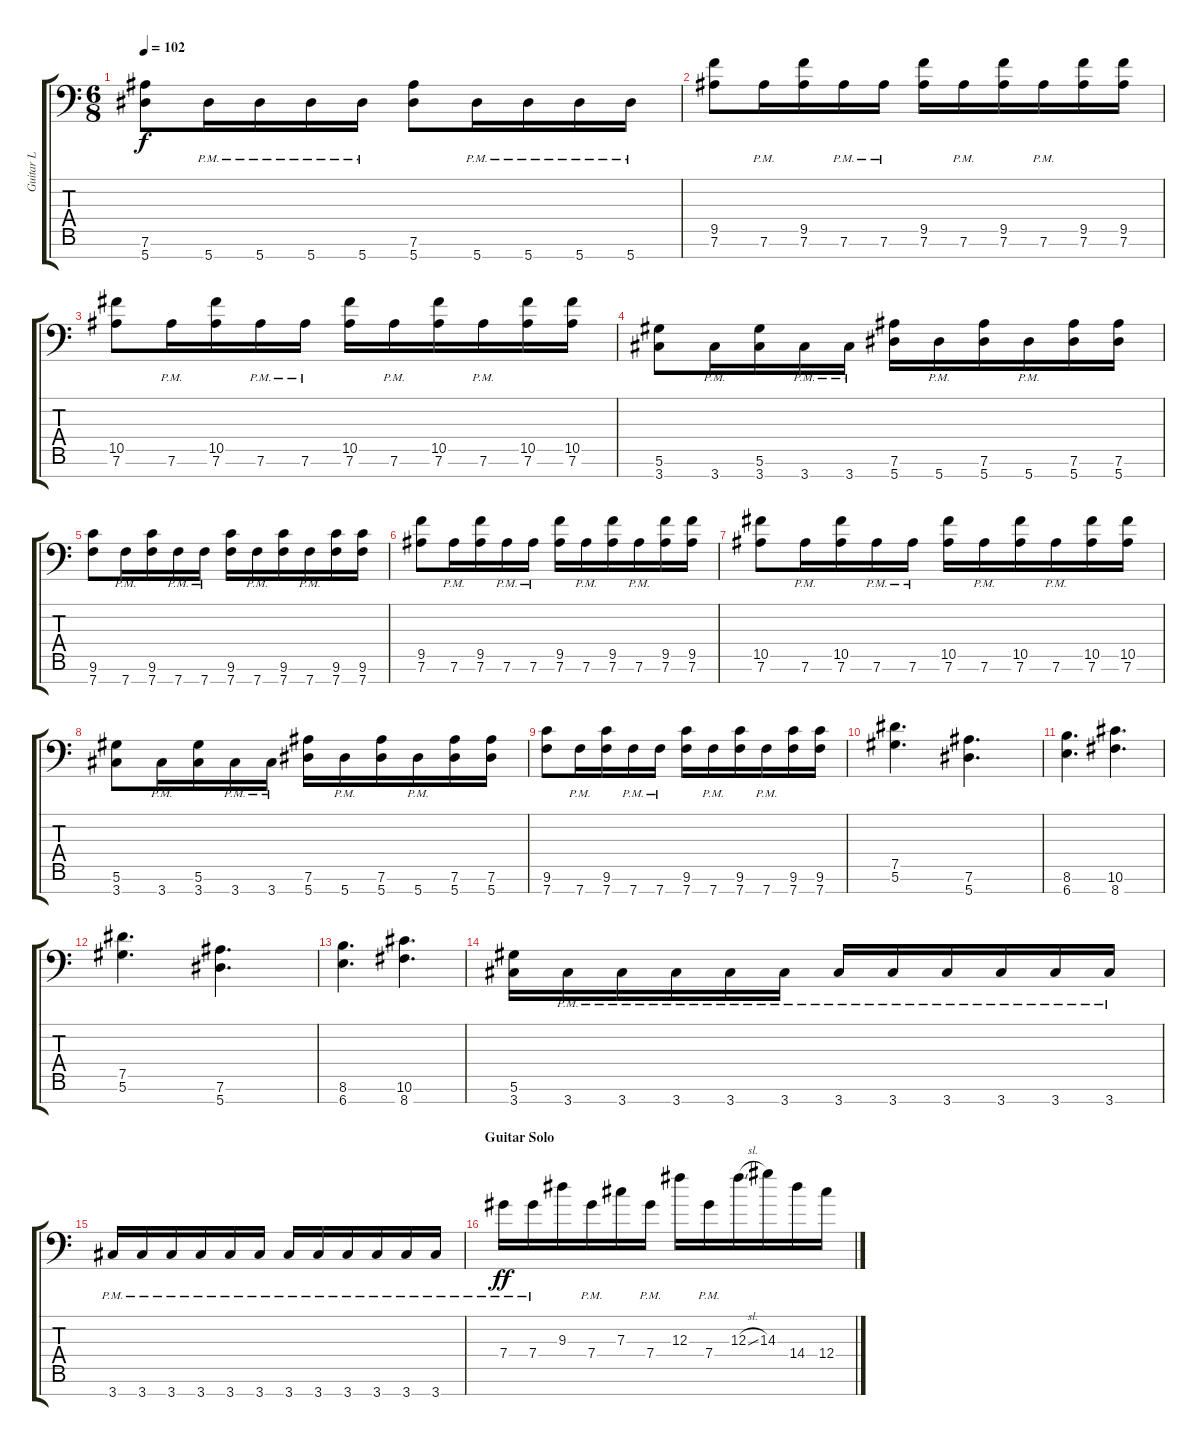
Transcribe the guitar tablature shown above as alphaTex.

\track ("Guitar L" "Guitar L") {instrument distortionguitar}
\staff {score tabs}
\tuning (Eb4 Bb3 Gb3 Db3 Ab2 Eb2 Bb1) {hide}
\ts (6 8)
\tempo 102
\clef f4
\ks c
(7.6 5.7).8{dy f} 5.7{pm}.16 5.7{pm}.16 5.7{pm}.16 5.7{pm}.16 (7.6 5.7).8 5.7{pm}.16 5.7{pm}.16 5.7{pm}.16 5.7{pm}.16 |
(9.5 7.6).8 7.6{pm}.16 (9.5 7.6).16 7.6{pm}.16 7.6{pm}.16 (9.5 7.6).16 7.6{pm}.16 (9.5 7.6).16 7.6{pm}.16 (9.5 7.6).16 (9.5 7.6).16 |
(10.5 7.6).8 7.6{pm}.16 (10.5 7.6).16 7.6{pm}.16 7.6{pm}.16 (10.5 7.6).16 7.6{pm}.16 (10.5 7.6).16 7.6{pm}.16 (10.5 7.6).16 (10.5 7.6).16 |
(5.6 3.7).8 3.7{pm}.16 (5.6 3.7).16 3.7{pm}.16 3.7{pm}.16 (7.6 5.7).16 5.7{pm}.16 (7.6 5.7).16 5.7{pm}.16 (7.6 5.7).16 (7.6 5.7).16 |
(9.6 7.7).8 7.7{pm}.16 (9.6 7.7).16 7.7{pm}.16 7.7{pm}.16 (9.6 7.7).16 7.7{pm}.16 (9.6 7.7).16 7.7{pm}.16 (9.6 7.7).16 (9.6 7.7).16 |
(9.5 7.6).8 7.6{pm}.16 (9.5 7.6).16 7.6{pm}.16 7.6{pm}.16 (9.5 7.6).16 7.6{pm}.16 (9.5 7.6).16 7.6{pm}.16 (9.5 7.6).16 (9.5 7.6).16 |
(10.5 7.6).8 7.6{pm}.16 (10.5 7.6).16 7.6{pm}.16 7.6{pm}.16 (10.5 7.6).16 7.6{pm}.16 (10.5 7.6).16 7.6{pm}.16 (10.5 7.6).16 (10.5 7.6).16 |
(5.6 3.7).8 3.7{pm}.16 (5.6 3.7).16 3.7{pm}.16 3.7{pm}.16 (7.6 5.7).16 5.7{pm}.16 (7.6 5.7).16 5.7{pm}.16 (7.6 5.7).16 (7.6 5.7).16 |
(9.6 7.7).8 7.7{pm}.16 (9.6 7.7).16 7.7{pm}.16 7.7{pm}.16 (9.6 7.7).16 7.7{pm}.16 (9.6 7.7).16 7.7{pm}.16 (9.6 7.7).16 (9.6 7.7).16 |
(7.5 5.6).4{d} (7.6 5.7).4{d} |
(8.6 6.7).4{d} (10.6 8.7).4{d} |
(7.5 5.6).4{d} (7.6 5.7).4{d} |
(8.6 6.7).4{d} (10.6 8.7).4{d} |
(5.6 3.7).16 3.7{pm}.16 3.7{pm}.16 3.7{pm}.16 3.7{pm}.16 3.7{pm}.16 3.7{pm}.16 3.7{pm}.16 3.7{pm}.16 3.7{pm}.16 3.7{pm}.16 3.7{pm}.16 |
3.7{pm}.16 3.7{pm}.16 3.7{pm}.16 3.7{pm}.16 3.7{pm}.16 3.7{pm}.16 3.7{pm}.16 3.7{pm}.16 3.7{pm}.16 3.7{pm}.16 3.7{pm}.16 3.7{pm}.16 |
\section ("" "Guitar Solo")
7.4{pm}.16{dy ff balance 8 instrument overdrivenguitar} 7.4{pm}.16 9.3.16 7.4{pm}.16 7.3.16 7.4{pm}.16 12.3.16 7.4{pm}.16 12.3{sl}.16 14.3.16 14.4.16 12.4.16
